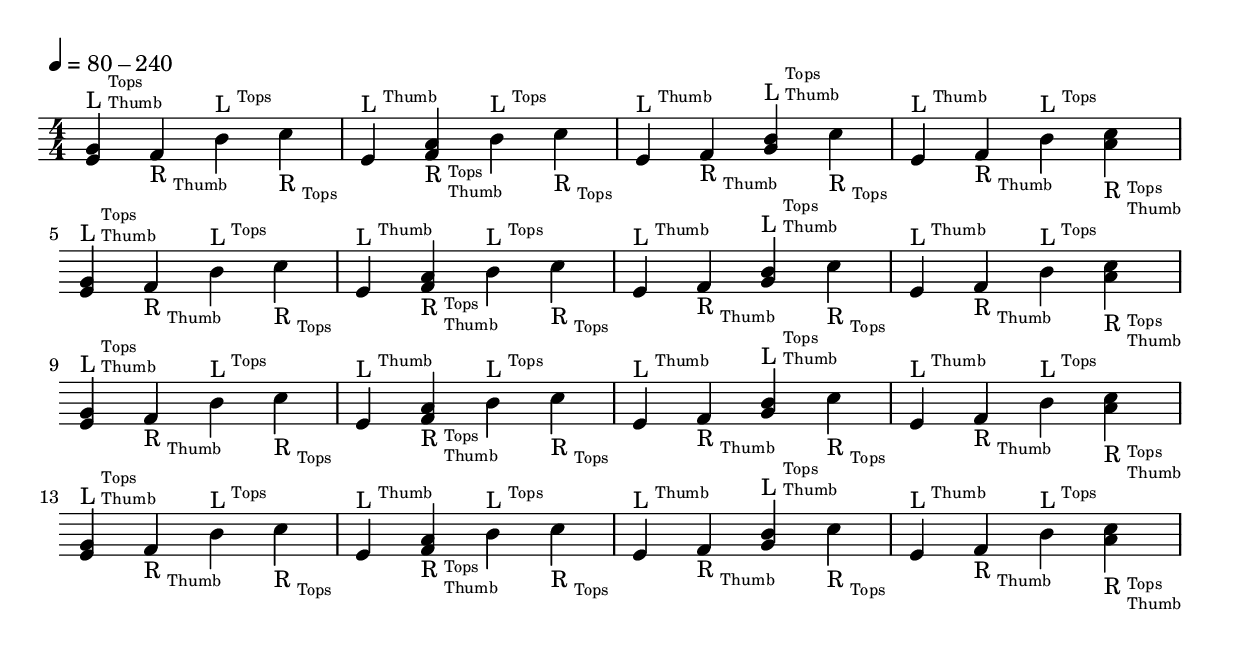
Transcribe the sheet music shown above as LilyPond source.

\version "2.24.1"
\include "../global.ly"

\layout {
  indent = -3.5
}

\relative {
  \defaultScoreSettings
  \tempo 4 = 80 - 240
  \time 4/4

  \repeat unfold 4 {
    <e' g>4^\LBothTop      f_\RThumbBtm     b^\LTopsTop     c_\RTopsBtm 
        e,4^\LThumbTop <f a>_\RBothBtm      b^\LTopsTop     c_\RTopsBtm
        e,4^\LThumbTop     f_\RThumbBtm <b g>^\LBothTop     c_\RTopsBtm
        e,4^\LThumbTop     f_\RThumbBtm     b^\LTopsTop <c a>_\RBothBtm
    \break
  }
}